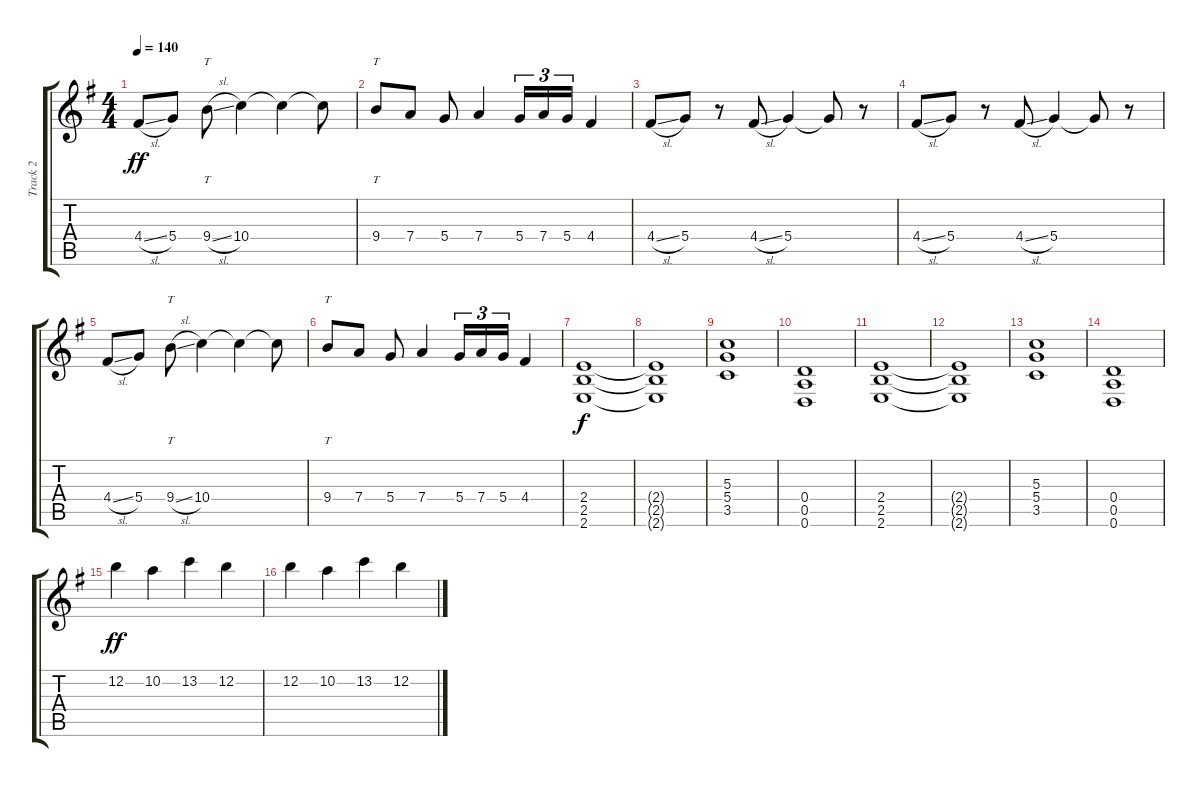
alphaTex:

\track ("Track 2" "Track 2") {instrument distortionguitar}
\staff {score tabs}
\tuning (E4 B3 G3 D3 A2 D2) {hide}
\ts (4 4)
\tempo 140
\clef g2
\ks eminor
4.4{sl}.8{dy ff} 5.4.8 9.4{sl}.8{tt} 10.4.4 10.4{t}.4 10.4{t}.8 |
9.4.8{tt} 7.4.8 5.4.8 7.4.4 5.4.16{tu (3 2)} 7.4.16{tu (3 2)} 5.4.16{tu (3 2)} 4.4.4 |
4.4{sl}.8 5.4.8 r.8 4.4{sl}.8 5.4.4 5.4{t}.8 r.8 |
4.4{sl}.8 5.4.8 r.8 4.4{sl}.8 5.4.4 5.4{t}.8 r.8 |
4.4{sl}.8 5.4.8 9.4{sl}.8{tt} 10.4.4 10.4{t}.4 10.4{t}.8 |
9.4.8{tt} 7.4.8 5.4.8 7.4.4 5.4.16{tu (3 2)} 7.4.16{tu (3 2)} 5.4.16{tu (3 2)} 4.4.4 |
(2.4 2.5 2.6).1{dy f volume 10} |
(2.4{t} 2.5{t} 2.6{t}).1 |
(5.3 5.4 3.5).1 |
(0.4 0.5 0.6).1 |
(2.4 2.5 2.6).1 |
(2.4{t} 2.5{t} 2.6{t}).1 |
(5.3 5.4 3.5).1 |
(0.4 0.5 0.6).1 |
12.2.4{dy ff} 10.2.4 13.2.4 12.2.4 |
12.2.4 10.2.4 13.2.4 12.2.4
